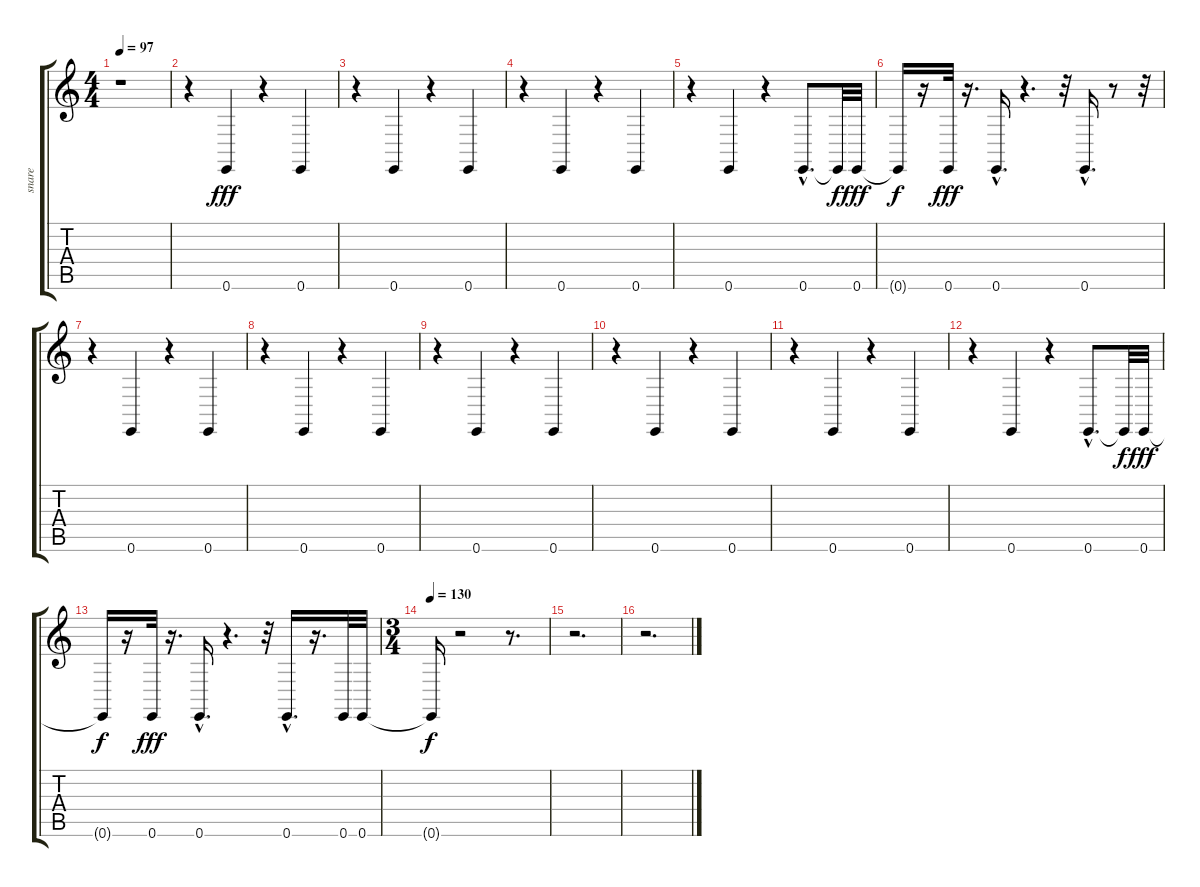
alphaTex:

\track ("snare" "snare") {instrument drawbarorgan}
\staff {score tabs}
\tuning (E4 B3 G3 D3 A2 E2) {hide}
\ts (4 4)
\tempo 97
\clef g2
\ks c
r.1{dy fff} |
r.4 0.6.4 r.4 0.6.4 |
r.4 0.6.4 r.4 0.6.4 |
r.4 0.6.4 r.4 0.6.4 |
r.4 0.6.4 r.4 0.6{hac}.8{d} 0.6{t}.32{dy f} 0.6.32{dy fff} |
0.6{t}.16{dy f} r.16 0.6.32{dy fff} r.16{d} 0.6{hac}.16{d} r.4{d} r.32 0.6{hac}.16{d} r.8 r.32 |
r.4 0.6.4 r.4 0.6.4 |
r.4 0.6.4 r.4 0.6.4 |
r.4 0.6.4 r.4 0.6.4 |
r.4 0.6.4 r.4 0.6.4 |
r.4 0.6.4 r.4 0.6.4 |
r.4 0.6.4 r.4 0.6{hac}.8{d} 0.6{t}.32{dy f} 0.6.32{dy fff} |
0.6{t}.16{dy f} r.16 0.6.32{dy fff} r.16{d} 0.6{hac}.16{d} r.4{d} r.32 0.6{hac}.16{d} r.16{d} 0.6.32 0.6.32 |
\ts (3 4)
\tempo 130
0.6{t}.16{dy f} r.2 r.8{d} |
r.2{d} |
r.2{d}
